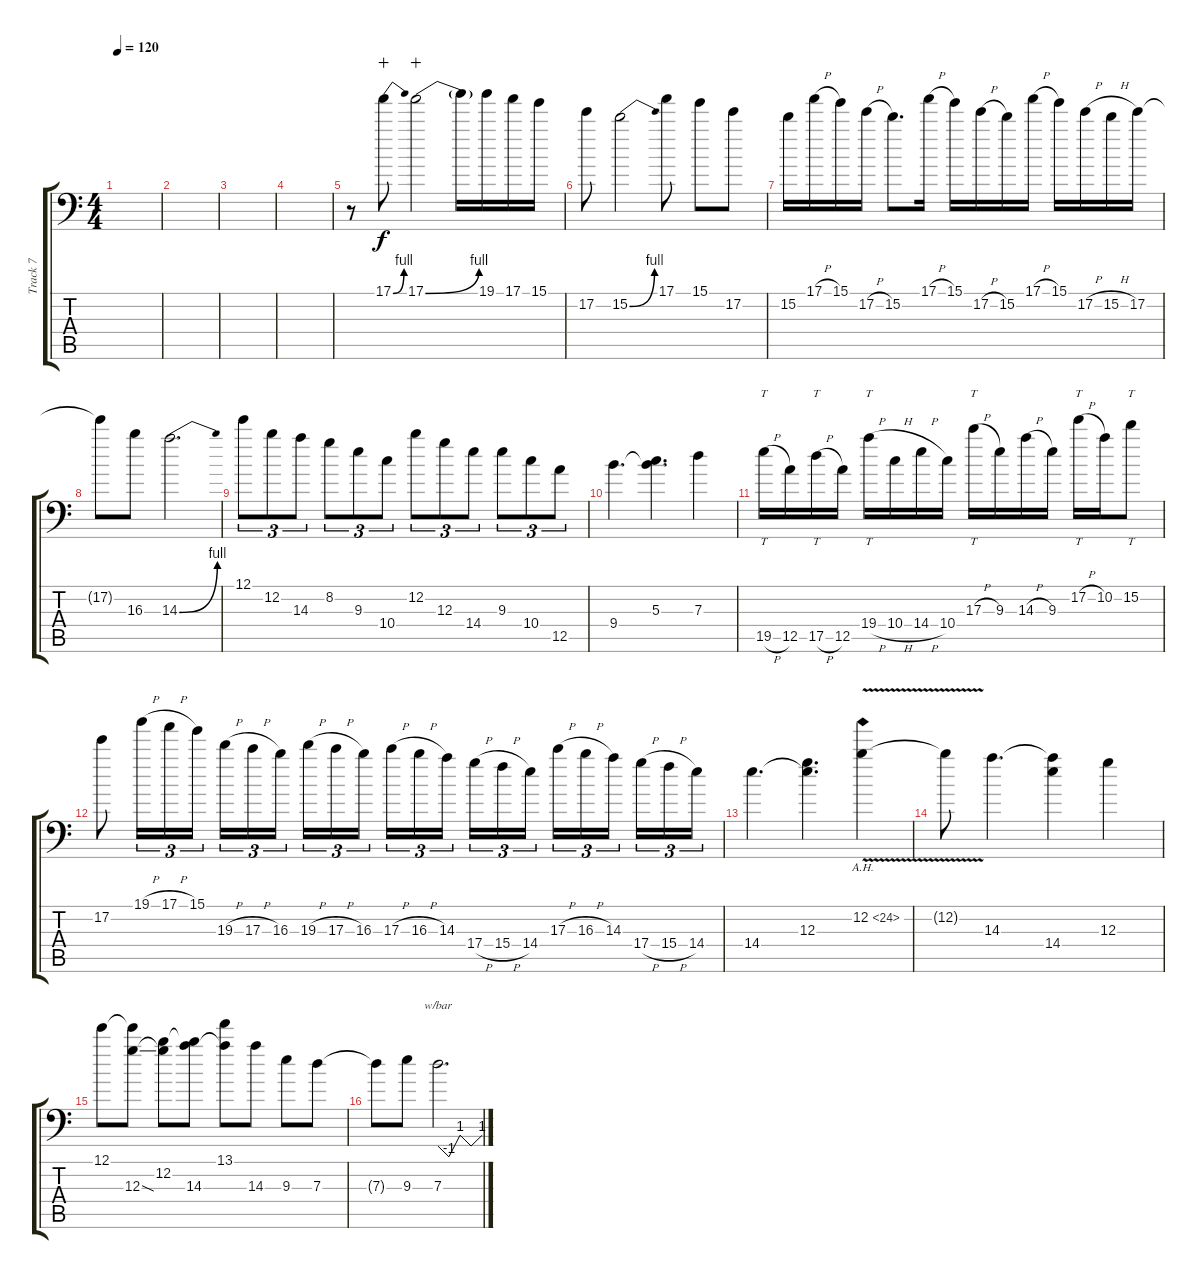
\track ("Track 7" "Track 7") {instrument overdrivenguitar}
\staff {score tabs}
\tuning (E4 B3 G3 D3 A2 A1) {hide}
\ts (4 4)
\tempo 120
\clef f4
\ks c
|
|
|
|
r.8 17.1{be (bend 0 0 60 4)}.8{wahc} 17.1{be (bend 0 0 60 4)}.2{wahc} 17.1{t}.16 19.1.16 17.1.16 15.1.16 |
17.2.8 15.2{be (bend 0 0 60 4)}.2 17.1.8 15.1.8 17.2.8 |
15.2.16 17.1{h}.16 15.1.16 17.2{h}.16 15.2.8{d} 17.1{h}.16 15.1.16 17.2{h}.16 15.2.16 17.1{h}.16 15.1.16 17.2{h}.16 15.2{h}.16 17.2.16 |
17.2{t}.8 16.3.8 14.3{be (bend 0 0 60 4)}.2{d} |
12.1.8{tu (3 2)} 12.2.8{tu (3 2)} 14.3.8{tu (3 2)} 8.2.8{tu (3 2)} 9.3.8{tu (3 2)} 10.4.8{tu (3 2)} 12.2.8{tu (3 2)} 12.3.8{tu (3 2)} 14.4.8{tu (3 2)} 9.3.8{tu (3 2)} 10.4.8{tu (3 2)} 12.5.8{tu (3 2)} |
9.4.4{d} (5.3 9.4{t}).4{d} 7.3.4 |
19.5{h}.16{tt} 12.5.16 17.5{h}.16{tt} 12.5.16 19.4{h}.16{tt} 10.4{h}.16 14.4{h}.16 10.4.16 17.3{h}.16{tt} 9.3.16 14.3{h}.16 9.3.16 17.2{h}.16{tt} 10.2.16 15.2.8{tt} |
17.2.8 19.1{h}.16{tu (3 2)} 17.1{h}.16{tu (3 2)} 15.1.16{tu (3 2)} 19.3{h}.16{tu (3 2)} 17.3{h}.16{tu (3 2)} 16.3.16{tu (3 2) beam splitsecondary} 19.3{h}.16{tu (3 2)} 17.3{h}.16{tu (3 2)} 16.3.16{tu (3 2)} 17.3{h}.16{tu (3 2)} 16.3{h}.16{tu (3 2)} 14.3.16{tu (3 2) beam splitsecondary} 17.4{h}.16{tu (3 2)} 15.4{h}.16{tu (3 2)} 14.4.16{tu (3 2)} 17.3{h}.16{tu (3 2)} 16.3{h}.16{tu (3 2)} 14.3.16{tu (3 2) beam splitsecondary} 17.4{h}.16{tu (3 2)} 15.4{h}.16{tu (3 2)} 14.4.16{tu (3 2)} |
14.4.4{d} (12.3 14.4{t}).4{d} 12.2{ah 12 v}.4 |
12.2{t}.8 14.3.4{d} (14.3{t} 14.4).4 12.3.4 |
12.1.8 (12.1{t} 12.3{ss}).8 (12.2 12.3{t}).8 (12.2{t} 14.3).8 (13.1 14.3{t}).8 14.3.8 9.3.8 7.3.8 |
7.3{t}.8 9.3.8 7.3.2{d tbe (custom default 0 0 15 -4 30 4 45 0 60 4)}
